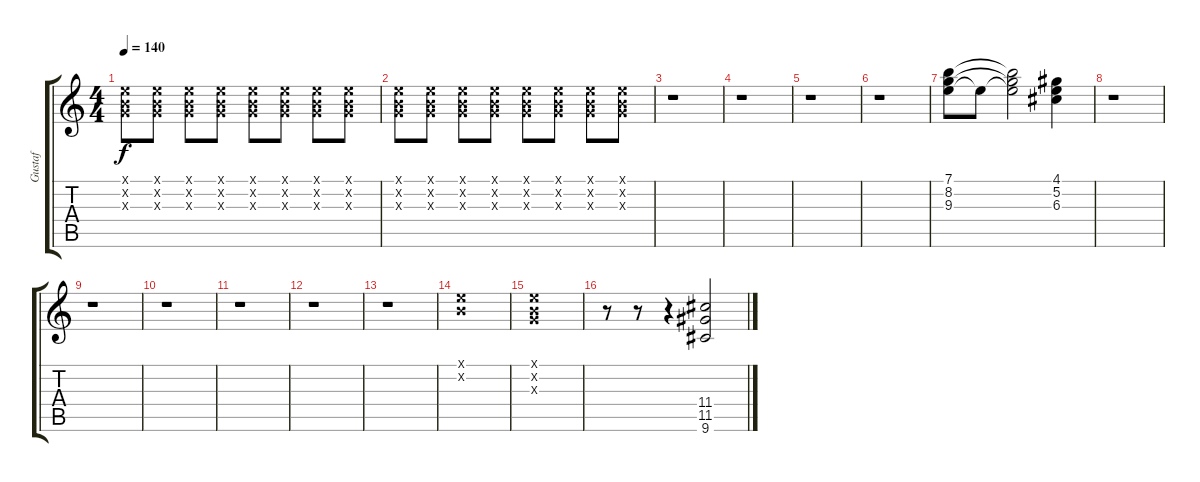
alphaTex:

\track ("Gustaf " "Gustaf ") {instrument electricguitarclean}
\staff {score tabs}
\tuning (E4 B3 G3 D3 A2 E2) {hide}
\ts (4 4)
\tempo 140
\clef g2
\ks c
(0.1{x} 0.2{x} 0.3{x}).8{dy f} (0.1{x} 0.2{x} 0.3{x}).8 (0.1{x} 0.2{x} 0.3{x}).8 (0.1{x} 0.2{x} 0.3{x}).8 (0.1{x} 0.2{x} 0.3{x}).8 (0.1{x} 0.2{x} 0.3{x}).8 (0.1{x} 0.2{x} 0.3{x}).8 (0.1{x} 0.2{x} 0.3{x}).8 |
(0.1{x} 0.2{x} 0.3{x}).8 (0.1{x} 0.2{x} 0.3{x}).8 (0.1{x} 0.2{x} 0.3{x}).8 (0.1{x} 0.2{x} 0.3{x}).8 (0.1{x} 0.2{x} 0.3{x}).8 (0.1{x} 0.2{x} 0.3{x}).8 (0.1{x} 0.2{x} 0.3{x}).8 (0.1{x} 0.2{x} 0.3{x}).8 |
r.1 |
r.1 |
r.1 |
r.1 |
(7.1 8.2 9.3).8 9.3{t}.8 (7.1{t} 8.2{t} 9.3{t}).2 (4.1 5.2 6.3).4 |
r.1 |
r.1 |
r.1 |
r.1 |
r.1 |
r.1 |
(0.1{x} 0.2{x}).1 |
(0.1{x} 0.2{x} 0.3{x}).1 |
r.8{instrument distortionguitar} r.8 r.4 (11.4 11.5 9.6).2{volume 10}
